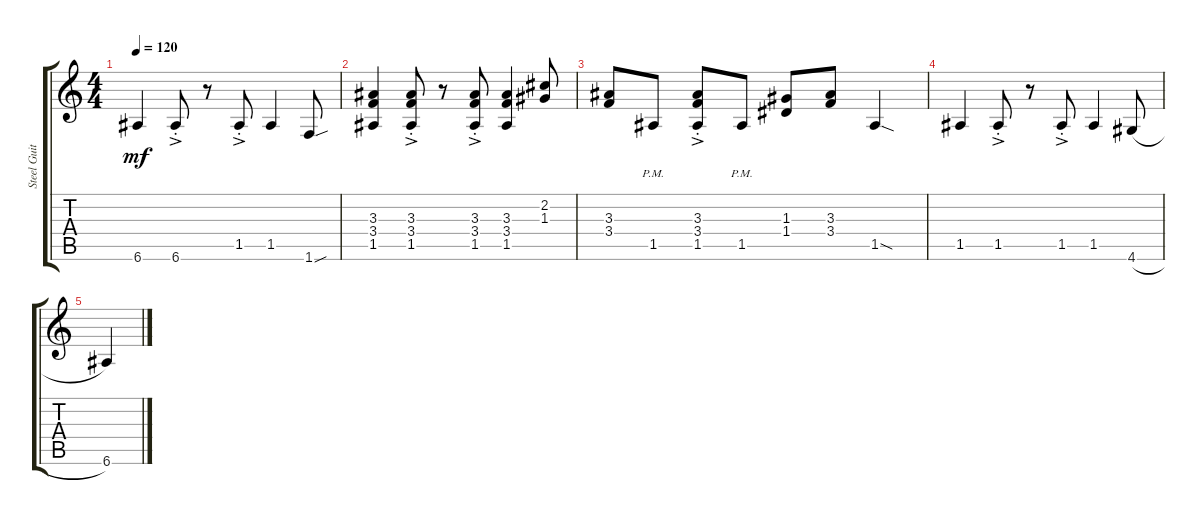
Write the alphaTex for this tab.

\track ("Steel Guitar" "Steel Guit") {instrument acousticguitarsteel}
\staff {score tabs}
\tuning (E4 B3 G3 D3 A2 E2) {hide}
\ts (4 4)
\tempo 120
\clef g2
\ks c
6.6.4{dy mf} 6.6{ac st}.8 r.8 1.5{ac st}.8 1.5.4 1.6{sou}.8 |
(3.3 3.4 1.5).4 (3.3{ac st} 3.4{ac st} 1.5{ac st}).8 r.8 (3.3{ac st} 3.4{ac st} 1.5{ac st}).8 (3.3 3.4 1.5).4 (2.2 1.3).8 |
(3.3 3.4).8 1.5{pm}.8 (3.3{ac st} 3.4{ac st} 1.5{ac st}).8 1.5{pm}.8 (1.3 1.4).8 (3.3 3.4).8 1.5{sod}.4 |
1.5.4 1.5{ac st}.8 r.8 1.5{ac st}.8 1.5.4 4.6{h}.8 |
6.6.4
